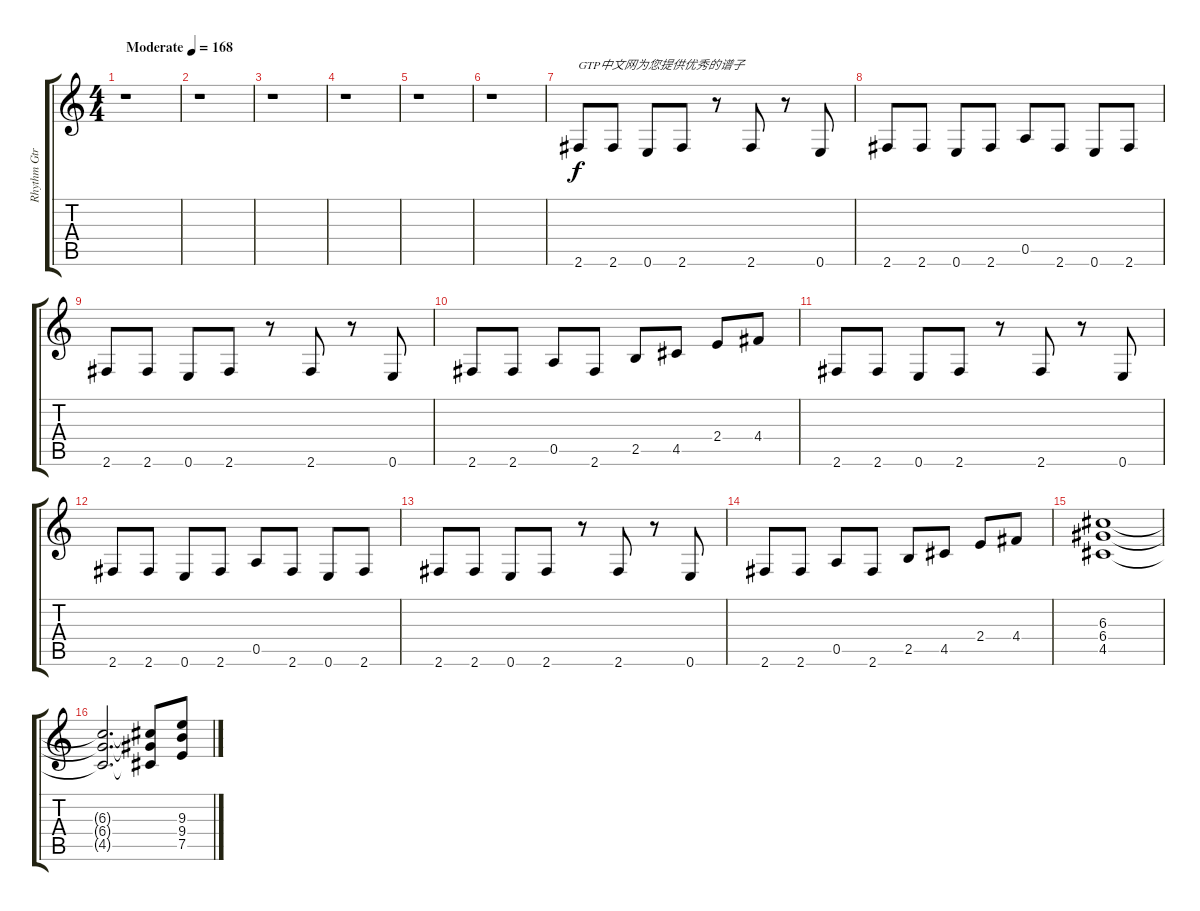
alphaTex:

\track ("Rhythm Gtr.1" "Rhythm Gtr") {instrument distortionguitar}
\staff {score tabs}
\tuning (E4 B3 G3 D3 A2 E2) {hide}
\ts (4 4)
\tempo (168 "Moderate")
\clef g2
\ks c
r.1{dy f instrument distortionguitar} |
r.1 |
r.1 |
r.1 |
r.1 |
r.1 |
2.6.8{txt "GTP中文网为您提供优秀的谱子"} 2.6.8 0.6.8 2.6.8 r.8 2.6.8 r.8 0.6.8 |
2.6.8 2.6.8 0.6.8 2.6.8 0.5.8 2.6.8 0.6.8 2.6.8 |
2.6.8 2.6.8 0.6.8 2.6.8 r.8 2.6.8 r.8 0.6.8 |
2.6.8 2.6.8 0.5.8 2.6.8 2.5.8 4.5.8 2.4.8 4.4.8 |
2.6.8 2.6.8 0.6.8 2.6.8 r.8 2.6.8 r.8 0.6.8 |
2.6.8 2.6.8 0.6.8 2.6.8 0.5.8 2.6.8 0.6.8 2.6.8 |
2.6.8 2.6.8 0.6.8 2.6.8 r.8 2.6.8 r.8 0.6.8 |
2.6.8 2.6.8 0.5.8 2.6.8 2.5.8 4.5.8 2.4.8 4.4.8 |
(6.3 6.4 4.5).1 |
(6.3{t} 6.4{t} 4.5{t}).2{d} (6.3{t} 6.4{t} 4.5{t}).8 (9.3 9.4 7.5).8
